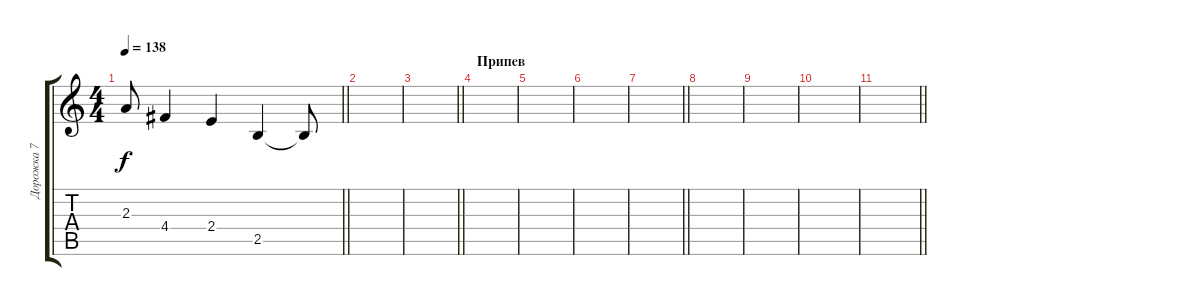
\track ("Дорожка 7" "Дорожка 7") {instrument electricguitarmuted}
\staff {score tabs}
\tuning (E4 B3 G3 D3 A2 E2) {hide}
\ts (4 4)
\tempo 138
\clef g2
\barLineRight lightlight
\ks c
2.3{t}.8{dy f} 4.4.4 2.4.4 2.5.4 2.5{t}.8 |
|
\barLineRight lightlight
|
\section ("" "Припев")
|
|
|
\barLineRight lightlight
|
|
|
|
\barLineRight lightlight
